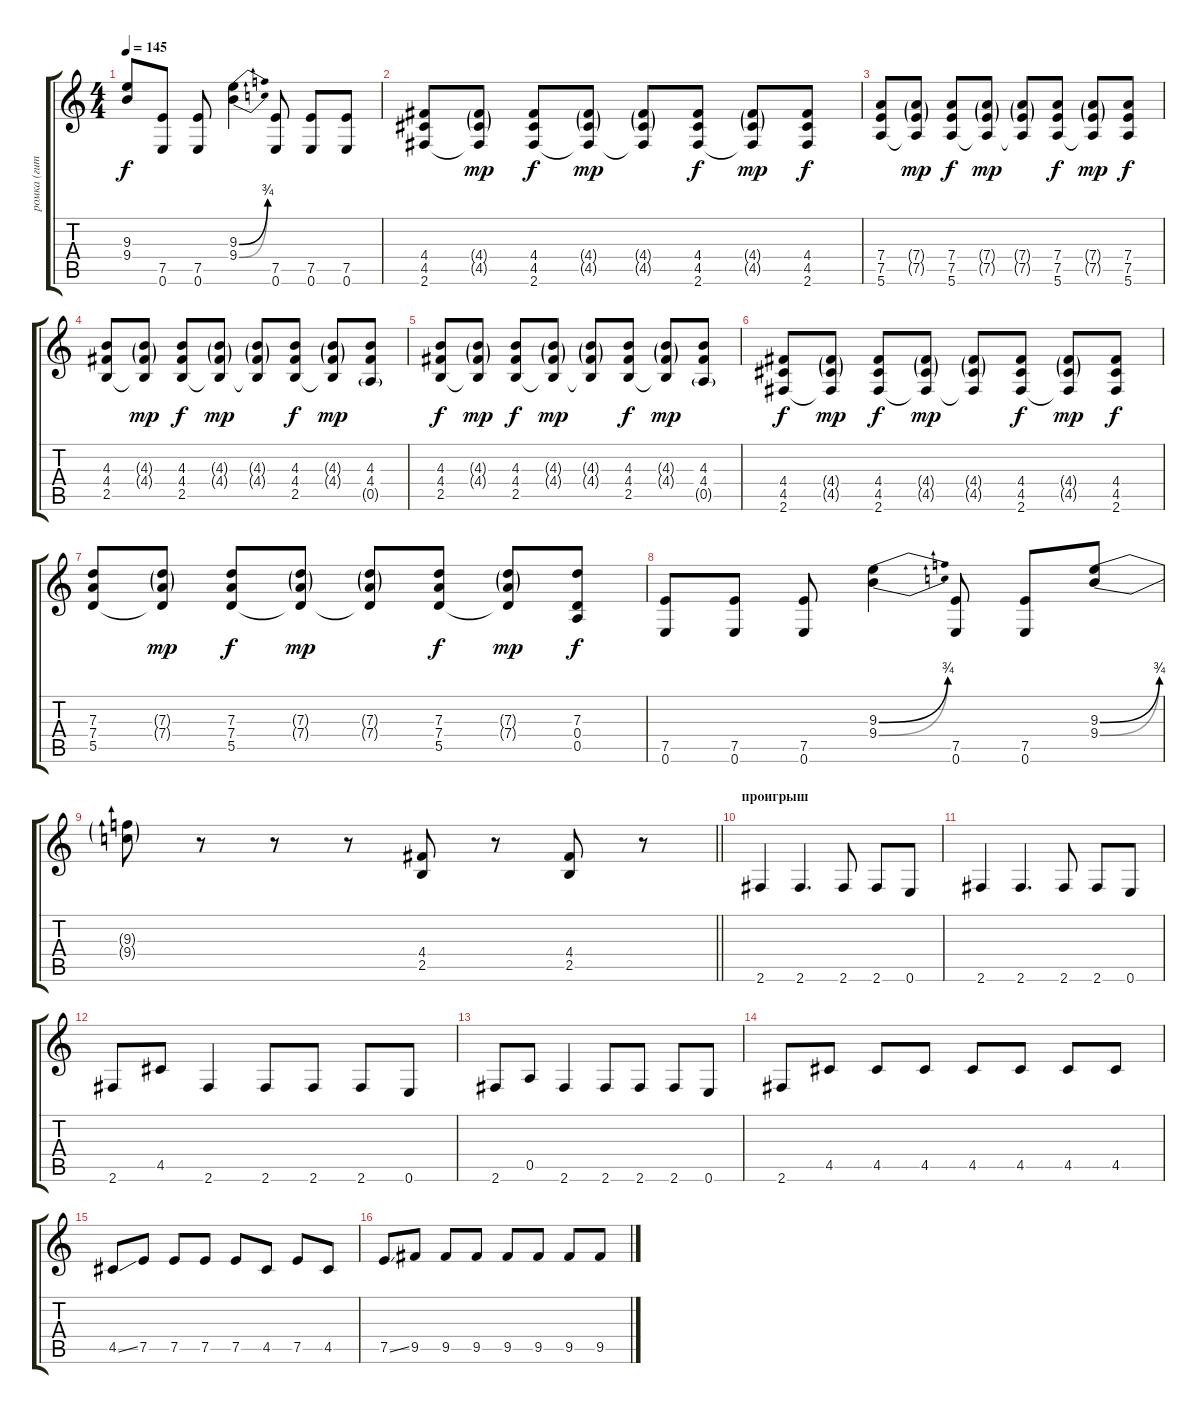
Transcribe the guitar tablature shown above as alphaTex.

\track ("ромка (гитара)" "ромка (гит") {instrument overdrivenguitar}
\staff {score tabs}
\tuning (E4 B3 G3 D3 A2 E2) {hide}
\ts (4 4)
\tempo 145
\clef g2
\ks c
(9.3{t} 9.4{t}).8{dy f} (7.5 0.6).8 (7.5 0.6).8 (9.3{be (bend 0 0 60 3)} 9.4{be (bend 0 0 60 3)}).4 (7.5 0.6).8 (7.5 0.6).8 (7.5 0.6).8 |
(4.4 4.5 2.6).8 (4.4{g} 4.5{g} 2.6{t}).8{dy mp} (4.4 4.5 2.6).8{dy f} (4.4{g} 4.5{g} 2.6{t}).8{dy mp} (4.4{g} 4.5{g} 2.6{t}).8 (4.4 4.5 2.6).8{dy f} (4.4{g} 4.5{g} 2.6{t}).8{dy mp} (4.4 4.5 2.6).8{dy f} |
(7.4 7.5 5.6).8 (7.4{g} 7.5{g} 5.6{t}).8{dy mp} (7.4 7.5 5.6).8{dy f} (7.4{g} 7.5{g} 5.6{t}).8{dy mp} (7.4{g} 7.5{g} 5.6{t}).8 (7.4 7.5 5.6).8{dy f} (7.4{g} 7.5{g} 5.6{t}).8{dy mp} (7.4 7.5 5.6).8{dy f} |
(4.3 4.4 2.5).8 (4.3{g} 4.4{g} 2.5{t}).8{dy mp} (4.3 4.4 2.5).8{dy f} (4.3{g} 4.4{g} 2.5{t}).8{dy mp} (4.3{g} 4.4{g} 2.5{t}).8 (4.3 4.4 2.5).8{dy f} (4.3{g} 4.4{g} 2.5{t}).8{dy mp} (4.3 4.4 0.5{g}).8 |
(4.3 4.4 2.5).8{dy f} (4.3{g} 4.4{g} 2.5{t}).8{dy mp} (4.3 4.4 2.5).8{dy f} (4.3{g} 4.4{g} 2.5{t}).8{dy mp} (4.3{g} 4.4{g} 2.5{t}).8 (4.3 4.4 2.5).8{dy f} (4.3{g} 4.4{g} 2.5{t}).8{dy mp} (4.3 4.4 0.5{g}).8 |
(4.4 4.5 2.6).8{dy f} (4.4{g} 4.5{g} 2.6{t}).8{dy mp} (4.4 4.5 2.6).8{dy f} (4.4{g} 4.5{g} 2.6{t}).8{dy mp} (4.4{g} 4.5{g} 2.6{t}).8 (4.4 4.5 2.6).8{dy f} (4.4{g} 4.5{g} 2.6{t}).8{dy mp} (4.4 4.5 2.6).8{dy f} |
(7.3 7.4 5.5).8 (7.3{g} 7.4{g} 5.5{t}).8{dy mp} (7.3 7.4 5.5).8{dy f} (7.3{g} 7.4{g} 5.5{t}).8{dy mp} (7.3{g} 7.4{g} 5.5{t}).8 (7.3 7.4 5.5).8{dy f} (7.3{g} 7.4{g} 5.5{t}).8{dy mp} (7.3 0.4 0.5).8{dy f} |
(7.5 0.6).8 (7.5 0.6).8 (7.5 0.6).8 (9.3{be (bend 0 0 60 3)} 9.4{be (bend 0 0 60 3)}).4 (7.5 0.6).8 (7.5 0.6).8 (9.3{be (bend 0 0 60 3)} 9.4{be (bend 0 0 60 3)}).8 |
\barLineRight lightlight
(9.3{t} 9.4{t}).8 r.8 r.8 r.8 (4.4 2.5).8 r.8 (4.4 2.5).8 r.8 |
\section ("" "проигрыш")
2.6.4 2.6.4{d} 2.6.8 2.6.8 0.6.8 |
2.6.4 2.6.4{d} 2.6.8 2.6.8 0.6.8 |
2.6.8 4.5.8 2.6.4 2.6.8 2.6.8 2.6.8 0.6.8 |
2.6.8 0.5.8 2.6.4 2.6.8 2.6.8 2.6.8 0.6.8 |
2.6.8 4.5.8 4.5.8 4.5.8 4.5.8 4.5.8 4.5.8 4.5.8 |
4.5{ss}.8 7.5.8 7.5.8 7.5.8 7.5.8 4.5.8 7.5.8 4.5.8 |
7.5{ss}.8 9.5.8 9.5.8 9.5.8 9.5.8 9.5.8 9.5.8 9.5.8
